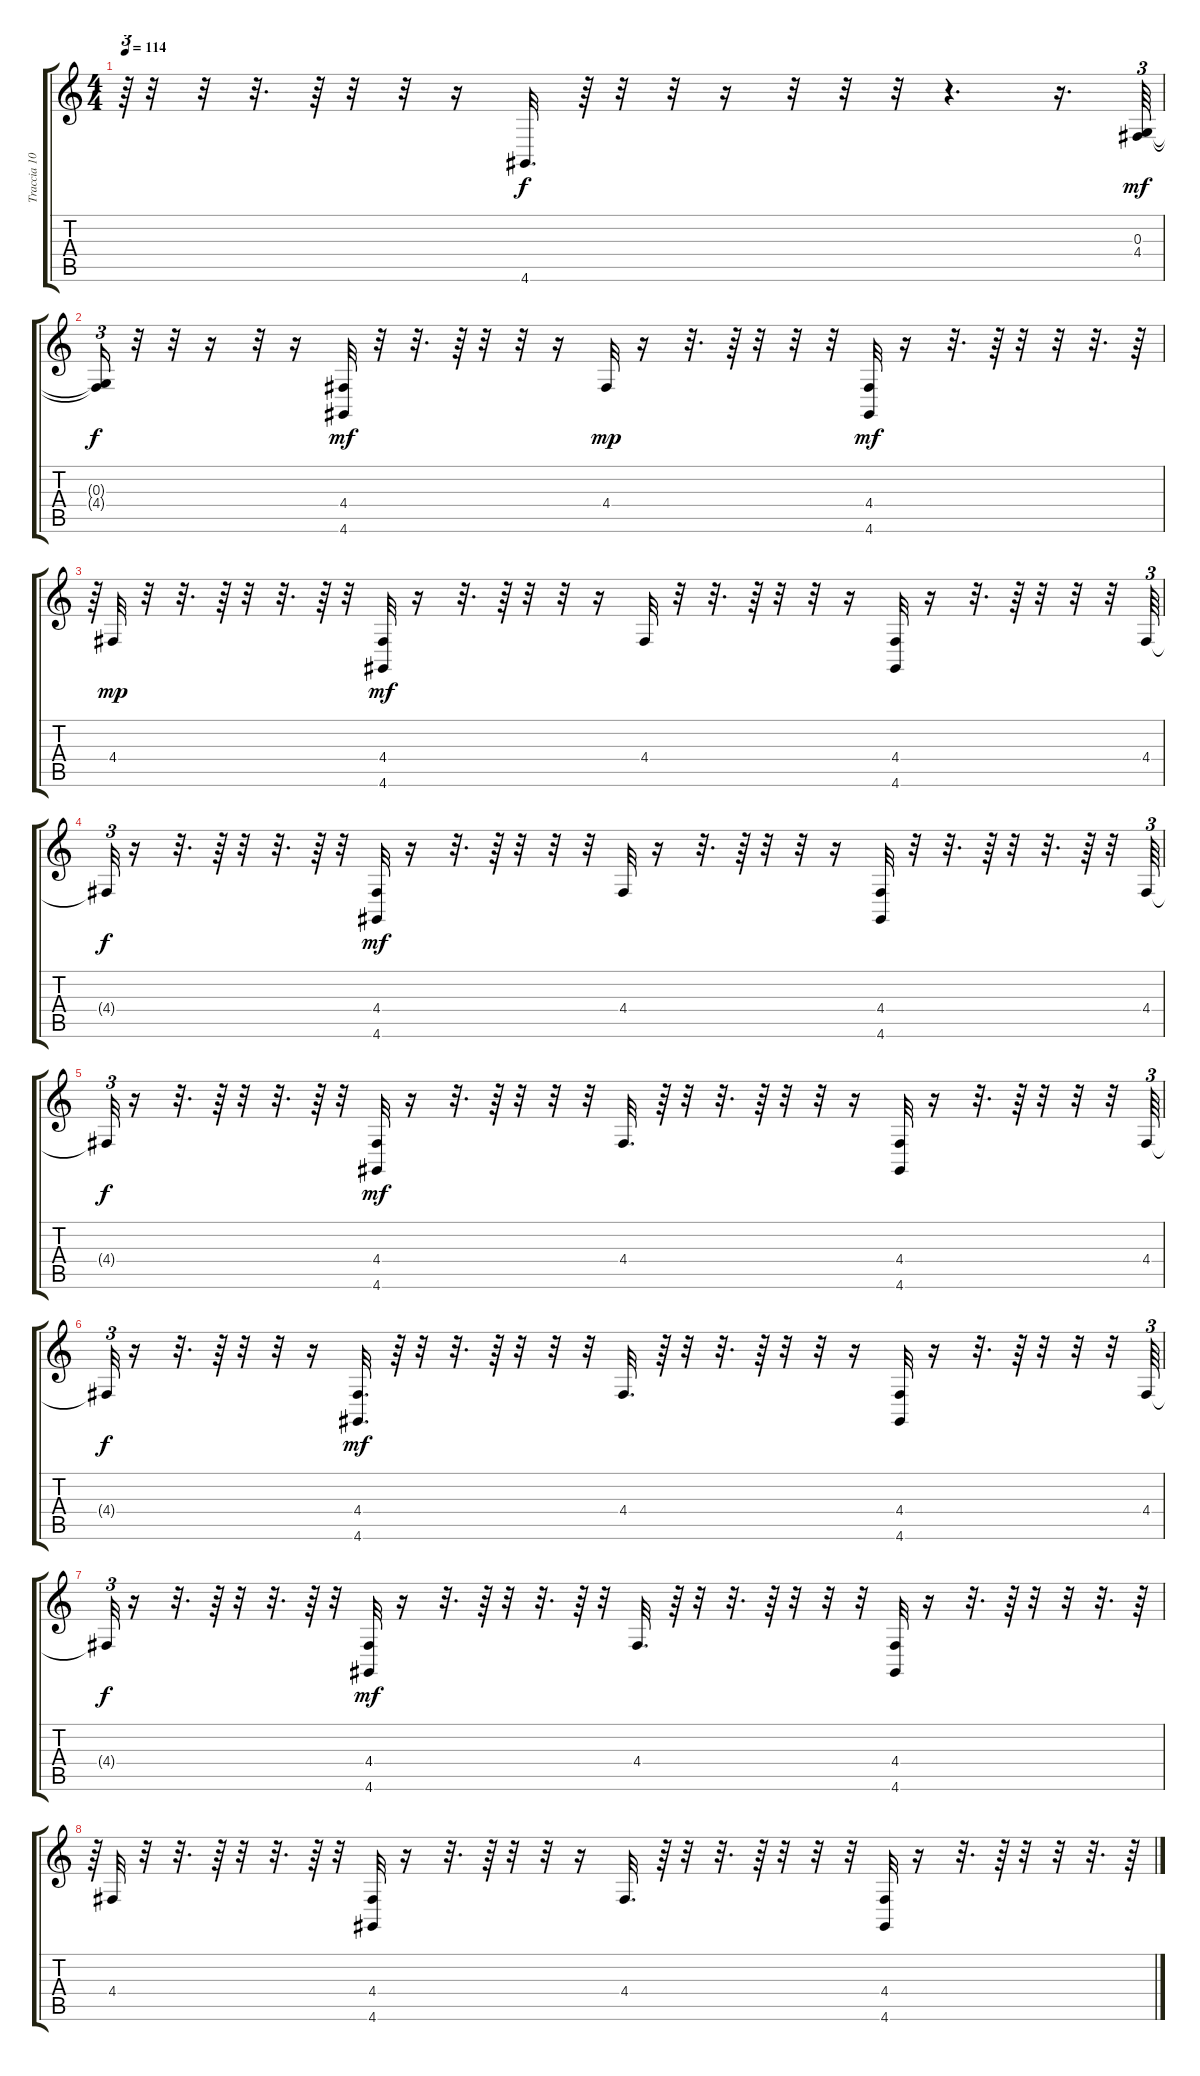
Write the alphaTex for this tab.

\track ("Traccia 10" "Traccia 10") {instrument violin}
\staff {score tabs}
\tuning (E4 B3 G3 D3 A2 E2) {hide}
\ts (4 4)
\tempo 114
\clef g2
\ks c
r.64{tu (3 2) dy mf} r.32 r.32 r.32{d} r.64 r.32 r.32 r.16 4.6.32{d dy f} r.64 r.32 r.32 r.16 r.32 r.32 r.32 r.4{d} r.16{d} (0.3 4.4).64{tu (3 2) dy mf} |
(0.3{t} 4.4{t}).16{tu (3 2) dy f} r.32 r.32 r.16 r.32 r.16 (4.4 4.6).32{dy mf} r.32 r.32{d} r.64 r.32 r.32 r.16 4.4.32{dy mp} r.16 r.32{d} r.64 r.32 r.32 r.32 (4.4 4.6).32{dy mf} r.16 r.32{d} r.64 r.32 r.32 r.32{d} r.64 |
r.64{tu (3 2)} 4.4.32{dy mp} r.32 r.32{d} r.64 r.32 r.32{d} r.64 r.32 (4.4 4.6).32{dy mf} r.16 r.32{d} r.64 r.32 r.32 r.16 4.4.32 r.32 r.32{d} r.64 r.32 r.32 r.16 (4.4 4.6).32 r.16 r.32{d} r.64 r.32 r.32 r.32 4.4.64{tu (3 2)} |
4.4{t}.32{tu (3 2) dy f} r.16 r.32{d} r.64 r.32 r.32{d} r.64 r.32 (4.4 4.6).32{dy mf} r.16 r.32{d} r.64 r.32 r.32 r.32 4.4.32 r.16 r.32{d} r.64 r.32 r.32 r.16 (4.4 4.6).32 r.32 r.32{d} r.64 r.32 r.32{d} r.64 r.32 4.4.64{tu (3 2)} |
4.4{t}.32{tu (3 2) dy f} r.16 r.32{d} r.64 r.32 r.32{d} r.64 r.32 (4.4 4.6).32{dy mf} r.16 r.32{d} r.64 r.32 r.32 r.32 4.4.32{d} r.64 r.32 r.32{d} r.64 r.32 r.32 r.16 (4.4 4.6).32 r.16 r.32{d} r.64 r.32 r.32 r.32 4.4.64{tu (3 2)} |
4.4{t}.32{tu (3 2) dy f} r.16 r.32{d} r.64 r.32 r.32 r.16 (4.4 4.6).32{d dy mf} r.64 r.32 r.32{d} r.64 r.32 r.32 r.32 4.4.32{d} r.64 r.32 r.32{d} r.64 r.32 r.32 r.16 (4.4 4.6).32 r.16 r.32{d} r.64 r.32 r.32 r.32 4.4.64{tu (3 2)} |
4.4{t}.32{tu (3 2) dy f} r.16 r.32{d} r.64 r.32 r.32{d} r.64 r.32 (4.4 4.6).32{dy mf} r.16 r.32{d} r.64 r.32 r.32{d} r.64 r.32 4.4.32{d} r.64 r.32 r.32{d} r.64 r.32 r.32 r.32 (4.4 4.6).32 r.16 r.32{d} r.64 r.32 r.32 r.32{d} r.64 |
r.64{tu (3 2)} 4.4.32 r.32 r.32{d} r.64 r.32 r.32{d} r.64 r.32 (4.4 4.6).32 r.16 r.32{d} r.64 r.32 r.32 r.16 4.4.32{d} r.64 r.32 r.32{d} r.64 r.32 r.32 r.32 (4.4 4.6).32 r.16 r.32{d} r.64 r.32 r.32 r.32{d} r.64
